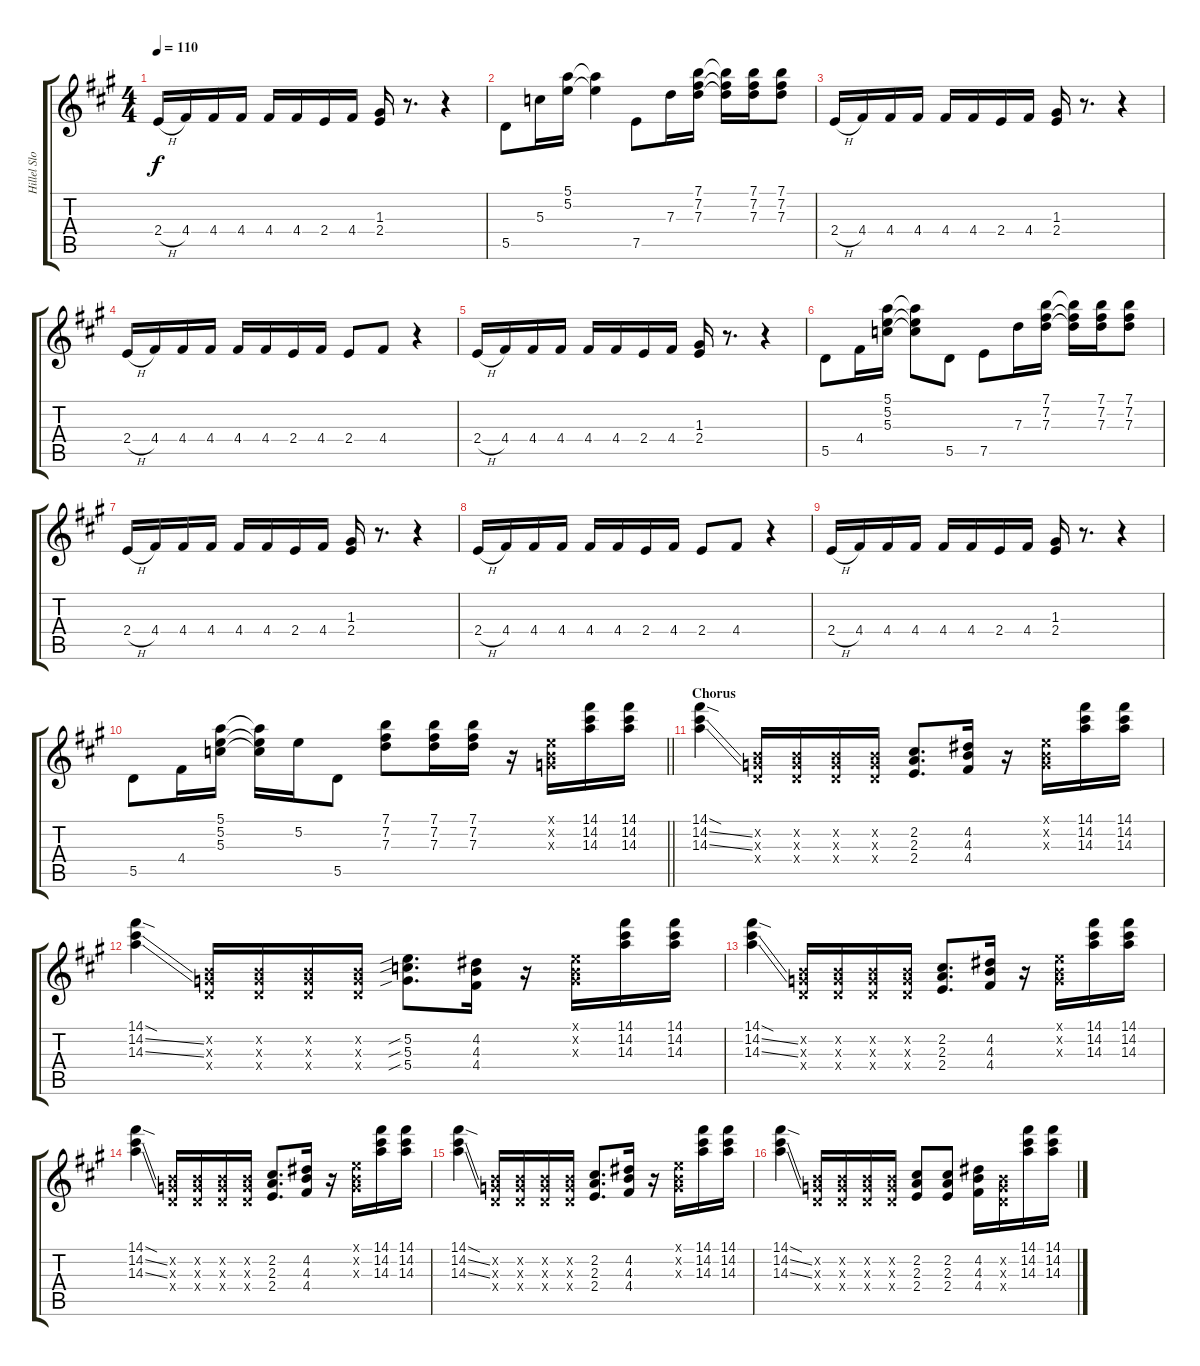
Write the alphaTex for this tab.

\track ("Hillel Slovak" "Hillel Slo") {instrument overdrivenguitar}
\staff {score tabs}
\tuning (E4 B3 G3 D3 A2 E2) {hide}
\ts (4 4)
\tempo 110
\clef g2
\ks a
2.4{h}.16{dy f} 4.4.16 4.4.16 4.4.16 4.4.16 4.4.16 2.4.16 4.4.16 (1.3 2.4).16 r.8{d} r.4 |
5.5.8 5.3.16 (5.1 5.2).16 (5.1{t} 5.2{t}).4 7.5.8 7.3.16 (7.1 7.2 7.3).16 (7.1{t} 7.2{t} 7.3{t}).16 (7.1 7.2 7.3).16 (7.1 7.2 7.3).8 |
2.4{h}.16 4.4.16 4.4.16 4.4.16 4.4.16 4.4.16 2.4.16 4.4.16 (1.3 2.4).16 r.8{d} r.4 |
2.4{h}.16 4.4.16 4.4.16 4.4.16 4.4.16 4.4.16 2.4.16 4.4.16 2.4.8 4.4.8 r.4 |
2.4{h}.16 4.4.16 4.4.16 4.4.16 4.4.16 4.4.16 2.4.16 4.4.16 (1.3 2.4).16 r.8{d} r.4 |
5.5.8 4.4.16 (5.1 5.2 5.3).16 (5.1{t} 5.2{t} 5.3{t}).8 5.5.8 7.5.8 7.3.16 (7.1 7.2 7.3).16 (7.1{t} 7.2{t} 7.3{t}).16 (7.1 7.2 7.3).16 (7.1 7.2 7.3).8 |
2.4{h}.16 4.4.16 4.4.16 4.4.16 4.4.16 4.4.16 2.4.16 4.4.16 (1.3 2.4).16 r.8{d} r.4 |
2.4{h}.16 4.4.16 4.4.16 4.4.16 4.4.16 4.4.16 2.4.16 4.4.16 2.4.8 4.4.8 r.4 |
2.4{h}.16 4.4.16 4.4.16 4.4.16 4.4.16 4.4.16 2.4.16 4.4.16 (1.3 2.4).16 r.8{d} r.4 |
\barLineRight lightlight
5.5.8 4.4.16 (5.1 5.2 5.3).16 (5.1{t} 5.2{t} 5.3{t}).16 5.2.16 5.5.8 (7.1 7.2 7.3).8 (7.1 7.2 7.3).16 (7.1 7.2 7.3).16 r.16 (0.1{x} 0.2{x} 0.3{x}).16 (14.1 14.2 14.3).16 (14.1 14.2 14.3).16 |
\section ("" "Chorus")
(14.1{sod} 14.2{ss} 14.3{ss}).4 (0.2{x} 0.3{x} 0.4{x}).16 (0.2{x} 0.3{x} 0.4{x}).16 (0.2{x} 0.3{x} 0.4{x}).16 (0.2{x} 0.3{x} 0.4{x}).16 (2.2 2.3 2.4).8{d} (4.2 4.3 4.4).16 r.16 (0.1{x} 0.2{x} 0.3{x}).16 (14.1 14.2 14.3).16 (14.1 14.2 14.3).16 |
(14.1{sod} 14.2{ss} 14.3{ss}).4 (0.2{x} 0.3{x} 0.4{x}).16 (0.2{x} 0.3{x} 0.4{x}).16 (0.2{x} 0.3{x} 0.4{x}).16 (0.2{x} 0.3{x} 0.4{x}).16 (5.2{sib} 5.3{sib} 5.4{sib}).8{d} (4.2 4.3 4.4).16 r.16 (0.1{x} 0.2{x} 0.3{x}).16 (14.1 14.2 14.3).16 (14.1 14.2 14.3).16 |
(14.1{sod} 14.2{ss} 14.3{ss}).4 (0.2{x} 0.3{x} 0.4{x}).16 (0.2{x} 0.3{x} 0.4{x}).16 (0.2{x} 0.3{x} 0.4{x}).16 (0.2{x} 0.3{x} 0.4{x}).16 (2.2 2.3 2.4).8{d} (4.2 4.3 4.4).16 r.16 (0.1{x} 0.2{x} 0.3{x}).16 (14.1 14.2 14.3).16 (14.1 14.2 14.3).16 |
(14.1{sod} 14.2{ss} 14.3{ss}).4 (0.2{x} 0.3{x} 0.4{x}).16 (0.2{x} 0.3{x} 0.4{x}).16 (0.2{x} 0.3{x} 0.4{x}).16 (0.2{x} 0.3{x} 0.4{x}).16 (2.2 2.3 2.4).8{d} (4.2 4.3 4.4).16 r.16 (0.1{x} 0.2{x} 0.3{x}).16 (14.1 14.2 14.3).16 (14.1 14.2 14.3).16 |
(14.1{sod} 14.2{ss} 14.3{ss}).4 (0.2{x} 0.3{x} 0.4{x}).16 (0.2{x} 0.3{x} 0.4{x}).16 (0.2{x} 0.3{x} 0.4{x}).16 (0.2{x} 0.3{x} 0.4{x}).16 (2.2 2.3 2.4).8{d} (4.2 4.3 4.4).16 r.16 (0.1{x} 0.2{x} 0.3{x}).16 (14.1 14.2 14.3).16 (14.1 14.2 14.3).16 |
(14.1{sod} 14.2{ss} 14.3{ss}).4 (0.2{x} 0.3{x} 0.4{x}).16 (0.2{x} 0.3{x} 0.4{x}).16 (0.2{x} 0.3{x} 0.4{x}).16 (0.2{x} 0.3{x} 0.4{x}).16 (2.2 2.3 2.4).8 (2.2 2.3 2.4).8 (4.2 4.3 4.4).16 (0.2{x} 0.3{x} 0.4{x}).16 (14.1 14.2 14.3).16 (14.1 14.2 14.3).16
